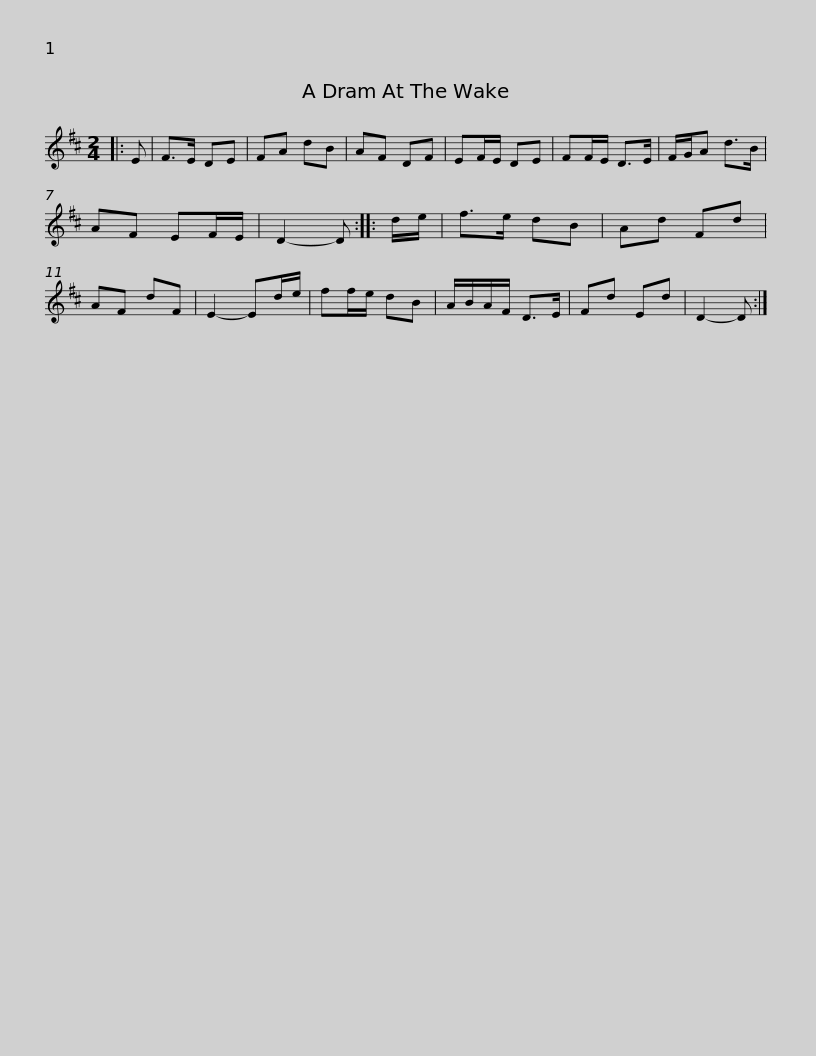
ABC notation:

X:1
L:1/8
M:2/4
I:linebreak $
K:D
V:1 treble
V:1
|: E | F>E DE | FA dB | AF DF | EF/E/ DE | %5
 FF/E/ D>E | F/G/A d>B | AF EF/E/ | D2- D :: d/e/ |$ %10
 f>e dB | Ad Fd | AF dF | E2- Ed/e/ | ff/e/ dB | %15
 A/B/A/F/ D>E | Fd Ed | D2- D :| %18
